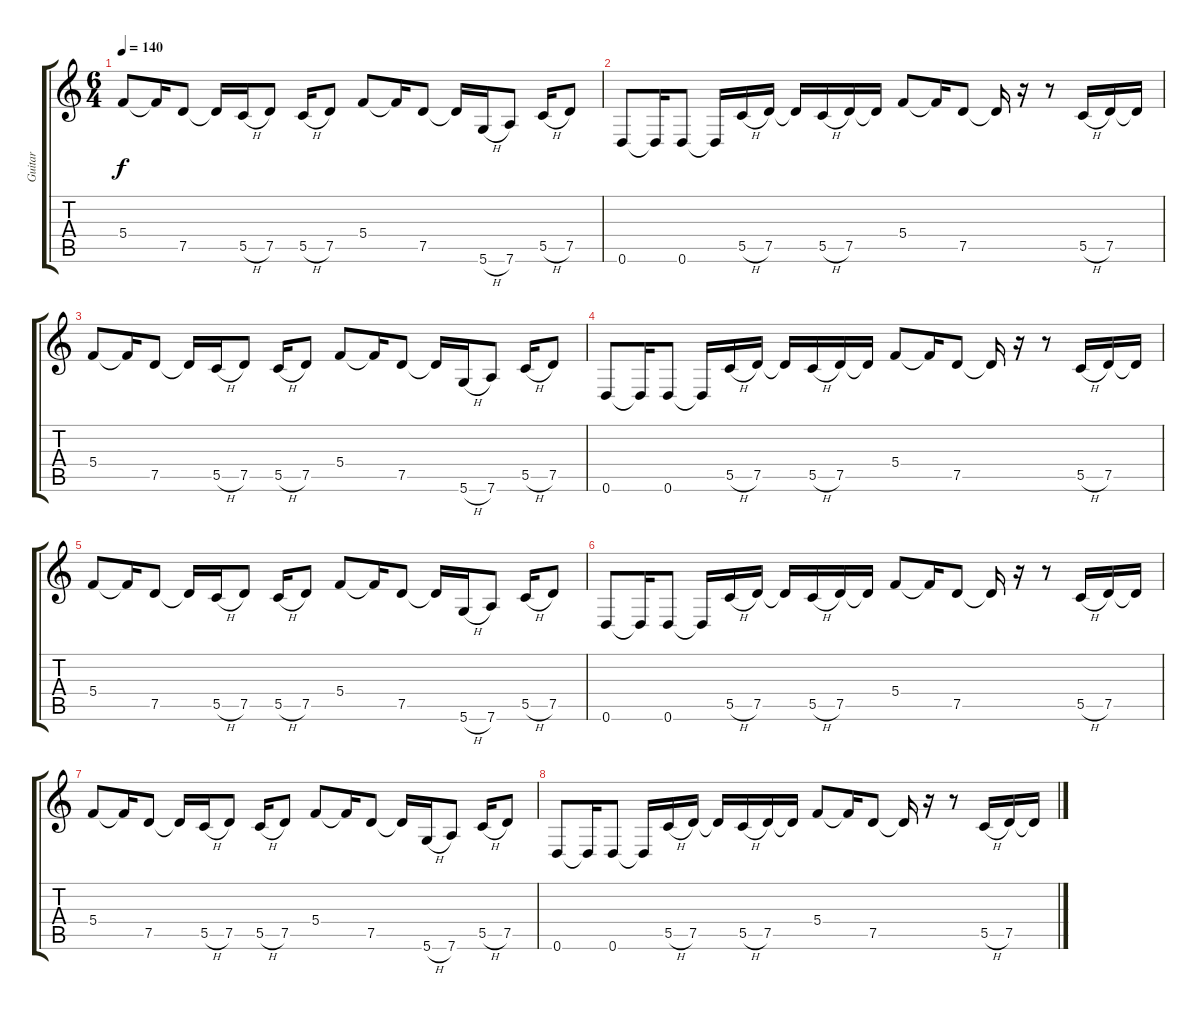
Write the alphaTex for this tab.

\track ("Guitar" "Guitar") {instrument overdrivenguitar}
\staff {score tabs}
\tuning (D4 A3 F3 C3 G2 D2) {hide}
\ts (6 4)
\tempo 140
\clef g2
\ks c
5.4.8{dy f} 5.4{t}.16 7.5.8 7.5{t}.16 5.5{h}.16 7.5.8 5.5{h}.16 7.5.8 5.4.8 5.4{t}.16 7.5.8 7.5{t}.16 5.6{h}.16 7.6.8 5.5{h}.16 7.5.8 |
0.6.8 0.6{t}.16 0.6.8 0.6{t}.16 5.5{h}.16 7.5.16 7.5{t}.16 5.5{h}.16 7.5.16 7.5{t}.16 5.4.8 5.4{t}.16 7.5.8 7.5{t}.16 r.16 r.8 5.5{h}.16 7.5.16 7.5{t}.16 |
5.4.8 5.4{t}.16 7.5.8 7.5{t}.16 5.5{h}.16 7.5.8 5.5{h}.16 7.5.8 5.4.8 5.4{t}.16 7.5.8 7.5{t}.16 5.6{h}.16 7.6.8 5.5{h}.16 7.5.8 |
0.6.8 0.6{t}.16 0.6.8 0.6{t}.16 5.5{h}.16 7.5.16 7.5{t}.16 5.5{h}.16 7.5.16 7.5{t}.16 5.4.8 5.4{t}.16 7.5.8 7.5{t}.16 r.16 r.8 5.5{h}.16 7.5.16 7.5{t}.16 |
5.4.8 5.4{t}.16 7.5.8 7.5{t}.16 5.5{h}.16 7.5.8 5.5{h}.16 7.5.8 5.4.8 5.4{t}.16 7.5.8 7.5{t}.16 5.6{h}.16 7.6.8 5.5{h}.16 7.5.8 |
0.6.8 0.6{t}.16 0.6.8 0.6{t}.16 5.5{h}.16 7.5.16 7.5{t}.16 5.5{h}.16 7.5.16 7.5{t}.16 5.4.8 5.4{t}.16 7.5.8 7.5{t}.16 r.16 r.8 5.5{h}.16 7.5.16 7.5{t}.16 |
5.4.8 5.4{t}.16 7.5.8 7.5{t}.16 5.5{h}.16 7.5.8 5.5{h}.16 7.5.8 5.4.8 5.4{t}.16 7.5.8 7.5{t}.16 5.6{h}.16 7.6.8 5.5{h}.16 7.5.8 |
0.6.8 0.6{t}.16 0.6.8 0.6{t}.16 5.5{h}.16 7.5.16 7.5{t}.16 5.5{h}.16 7.5.16 7.5{t}.16 5.4.8 5.4{t}.16 7.5.8 7.5{t}.16 r.16 r.8 5.5{h}.16 7.5.16 7.5{t}.16
